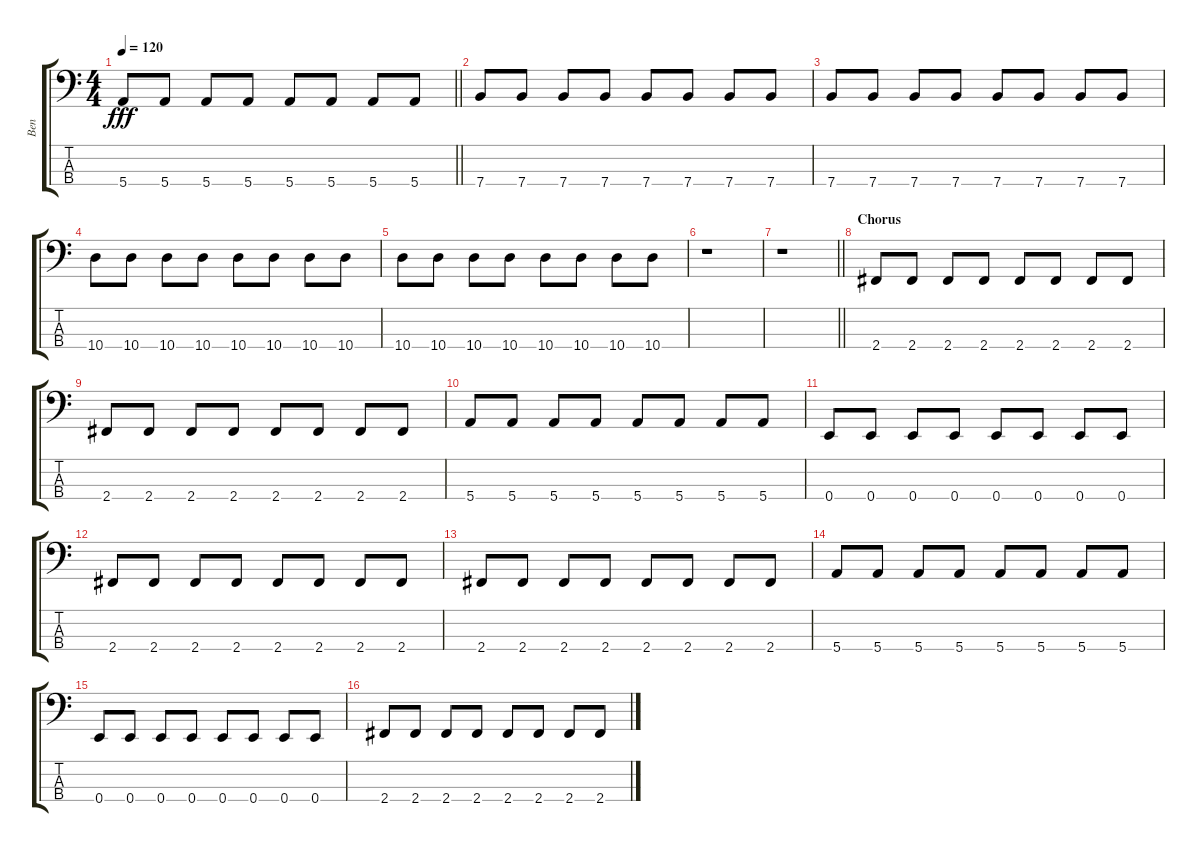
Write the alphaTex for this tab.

\track ("Ben" "Ben") {instrument electricbasspick}
\staff {score tabs}
\tuning (G2 D2 A1 E1) {hide}
\ts (4 4)
\tempo 120
\clef f4
\barLineRight lightlight
\ks c
5.4.8{dy fff} 5.4.8 5.4.8 5.4.8 5.4.8 5.4.8 5.4.8 5.4.8 |
7.4.8 7.4.8 7.4.8 7.4.8 7.4.8 7.4.8 7.4.8 7.4.8 |
7.4.8 7.4.8 7.4.8 7.4.8 7.4.8 7.4.8 7.4.8 7.4.8 |
10.4.8 10.4.8 10.4.8 10.4.8 10.4.8 10.4.8 10.4.8 10.4.8 |
10.4.8 10.4.8 10.4.8 10.4.8 10.4.8 10.4.8 10.4.8 10.4.8 |
r.1 |
\barLineRight lightlight
r.1 |
\section ("" "Chorus")
2.4.8 2.4.8 2.4.8 2.4.8 2.4.8 2.4.8 2.4.8 2.4.8 |
2.4.8 2.4.8 2.4.8 2.4.8 2.4.8 2.4.8 2.4.8 2.4.8 |
5.4.8 5.4.8 5.4.8 5.4.8 5.4.8 5.4.8 5.4.8 5.4.8 |
0.4.8 0.4.8 0.4.8 0.4.8 0.4.8 0.4.8 0.4.8 0.4.8 |
2.4.8 2.4.8 2.4.8 2.4.8 2.4.8 2.4.8 2.4.8 2.4.8 |
2.4.8 2.4.8 2.4.8 2.4.8 2.4.8 2.4.8 2.4.8 2.4.8 |
5.4.8 5.4.8 5.4.8 5.4.8 5.4.8 5.4.8 5.4.8 5.4.8 |
0.4.8 0.4.8 0.4.8 0.4.8 0.4.8 0.4.8 0.4.8 0.4.8 |
2.4.8 2.4.8 2.4.8 2.4.8 2.4.8 2.4.8 2.4.8 2.4.8
